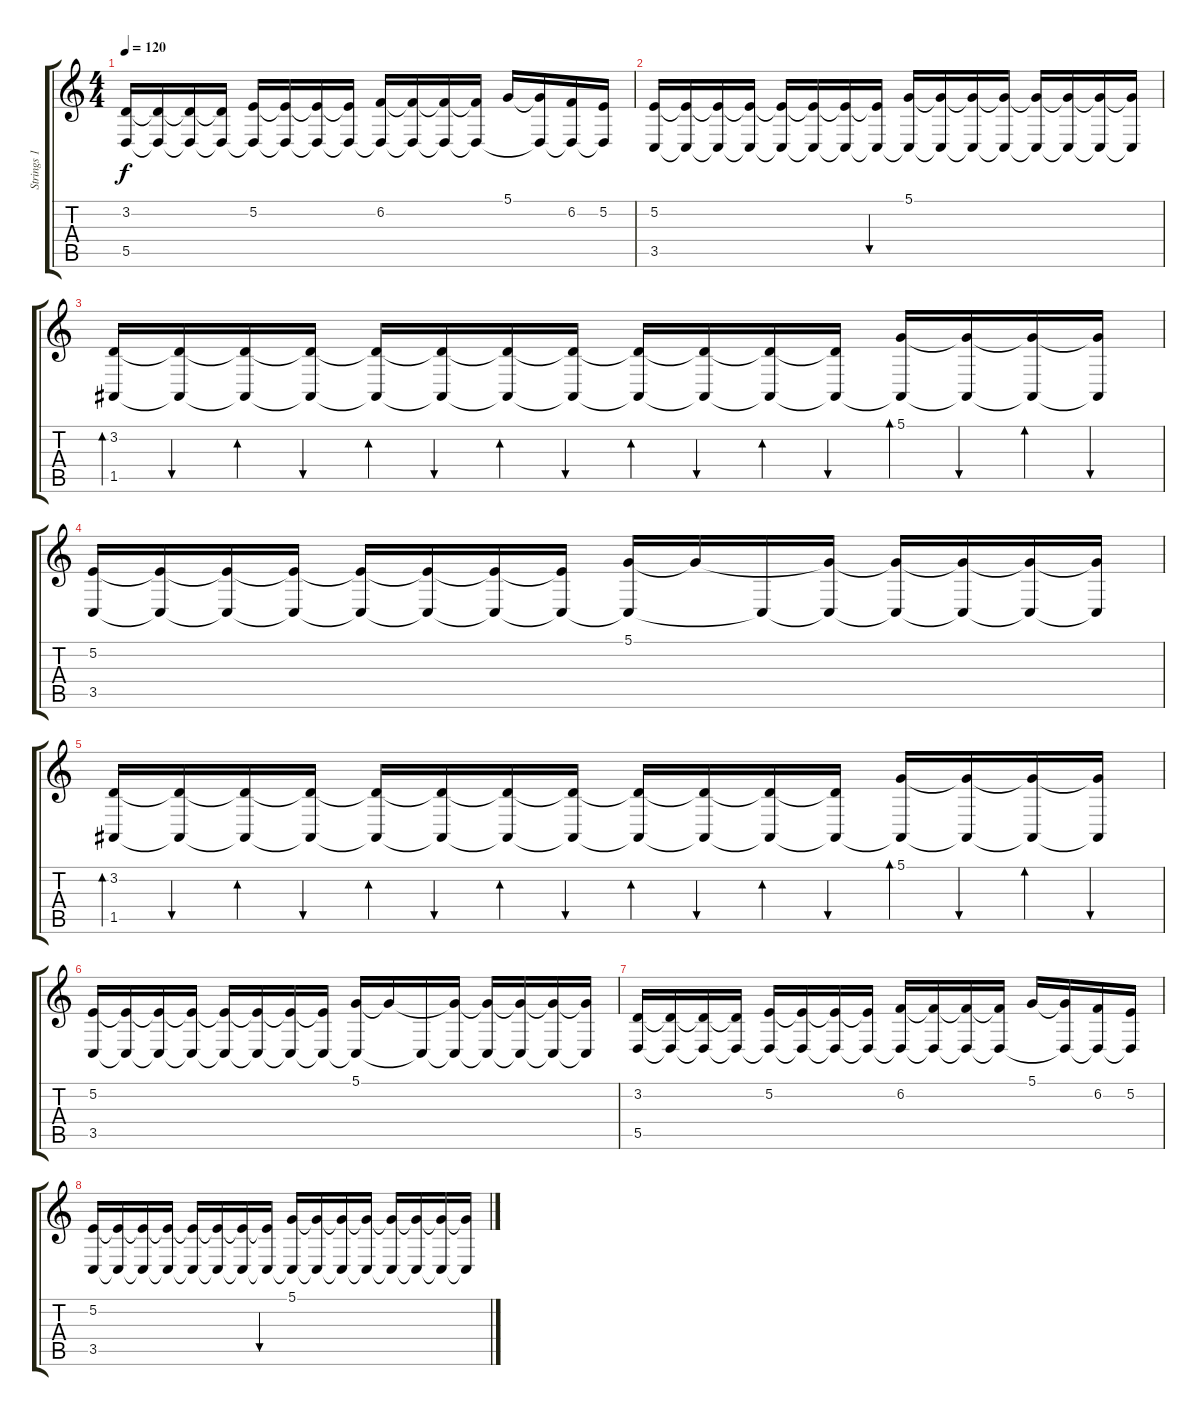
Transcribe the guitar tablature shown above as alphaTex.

\track ("Strings 1" "Strings 1") {instrument stringensemble1}
\staff {score tabs}
\tuning (D4 B3 D3 D3 A2 D2) {hide}
\ts (4 4)
\tempo 120
\clef g2
\ks c
(3.2 5.5).16{dy f volume 14} (3.2{t} 5.5{t}).16 (3.2{t} 5.5{t}).16 (3.2{t} 5.5{t}).16 (5.2 5.5{t}).16 (5.2{t} 5.5{t}).16 (5.2{t} 5.5{t}).16 (5.2{t} 5.5{t}).16 (6.2 5.5{t}).16 (6.2{t} 5.5{t}).16 (6.2{t} 5.5{t}).16 (6.2{t} 5.5{t}).16 5.1.16 (5.1{t} 5.5{t}).16 (6.2 5.5{t}).16 (5.2 5.5{t}).16 |
(5.2 3.5).16 (5.2{t} 3.5{t}).16 (5.2{t} 3.5{t}).16 (5.2{t} 3.5{t}).16 (5.2{t} 3.5{t}).16 (5.2{t} 3.5{t}).16 (5.2{t} 3.5{t}).16 (5.2{t} 3.5{t}).16{bu 60} (5.1 3.5{t}).16 (5.1{t} 3.5{t}).16 (5.1{t} 3.5{t}).16 (5.1{t} 3.5{t}).16 (5.1{t} 3.5{t}).16 (5.1{t} 3.5{t}).16 (5.1{t} 3.5{t}).16 (5.1{t} 3.5{t}).16 |
(3.2 1.5).16{bd 60} (3.2{t} 1.5{t}).16{bu 60} (3.2{t} 1.5{t}).16{bd 60} (3.2{t} 1.5{t}).16{bu 60} (3.2{t} 1.5{t}).16{bd 60} (3.2{t} 1.5{t}).16{bu 60} (3.2{t} 1.5{t}).16{bd 60} (3.2{t} 1.5{t}).16{bu 60} (3.2{t} 1.5{t}).16{bd 60} (3.2{t} 1.5{t}).16{bu 60} (3.2{t} 1.5{t}).16{bd 60} (3.2{t} 1.5{t}).16{bu 60} (5.1 1.5{t}).16{bd 60} (5.1{t} 1.5{t}).16{bu 60} (5.1{t} 1.5{t}).16{bd 60} (5.1{t} 1.5{t}).16{bu 60} |
(5.2 3.5).16 (5.2{t} 3.5{t}).16 (5.2{t} 3.5{t}).16 (5.2{t} 3.5{t}).16 (5.2{t} 3.5{t}).16 (5.2{t} 3.5{t}).16 (5.2{t} 3.5{t}).16 (5.2{t} 3.5{t}).16 (5.1 3.5{t}).16 5.1{t}.16 3.5{t}.16 (5.1{t} 3.5{t}).16 (5.1{t} 3.5{t}).16 (5.1{t} 3.5{t}).16 (5.1{t} 3.5{t}).16 (5.1{t} 3.5{t}).16 |
(3.2 1.5).16{bd 60} (3.2{t} 1.5{t}).16{bu 60} (3.2{t} 1.5{t}).16{bd 60} (3.2{t} 1.5{t}).16{bu 60} (3.2{t} 1.5{t}).16{bd 60} (3.2{t} 1.5{t}).16{bu 60} (3.2{t} 1.5{t}).16{bd 60} (3.2{t} 1.5{t}).16{bu 60} (3.2{t} 1.5{t}).16{bd 60} (3.2{t} 1.5{t}).16{bu 60} (3.2{t} 1.5{t}).16{bd 60} (3.2{t} 1.5{t}).16{bu 60} (5.1 1.5{t}).16{bd 60} (5.1{t} 1.5{t}).16{bu 60} (5.1{t} 1.5{t}).16{bd 60} (5.1{t} 1.5{t}).16{bu 60} |
(5.2 3.5).16 (5.2{t} 3.5{t}).16 (5.2{t} 3.5{t}).16 (5.2{t} 3.5{t}).16 (5.2{t} 3.5{t}).16 (5.2{t} 3.5{t}).16 (5.2{t} 3.5{t}).16 (5.2{t} 3.5{t}).16 (5.1 3.5{t}).16 5.1{t}.16 3.5{t}.16 (5.1{t} 3.5{t}).16 (5.1{t} 3.5{t}).16 (5.1{t} 3.5{t}).16 (5.1{t} 3.5{t}).16 (5.1{t} 3.5{t}).16 |
(3.2 5.5).16{volume 15} (3.2{t} 5.5{t}).16 (3.2{t} 5.5{t}).16 (3.2{t} 5.5{t}).16 (5.2 5.5{t}).16 (5.2{t} 5.5{t}).16 (5.2{t} 5.5{t}).16 (5.2{t} 5.5{t}).16 (6.2 5.5{t}).16 (6.2{t} 5.5{t}).16 (6.2{t} 5.5{t}).16 (6.2{t} 5.5{t}).16 5.1.16 (5.1{t} 5.5{t}).16 (6.2 5.5{t}).16 (5.2 5.5{t}).16 |
(5.2 3.5).16 (5.2{t} 3.5{t}).16 (5.2{t} 3.5{t}).16 (5.2{t} 3.5{t}).16 (5.2{t} 3.5{t}).16 (5.2{t} 3.5{t}).16 (5.2{t} 3.5{t}).16 (5.2{t} 3.5{t}).16{bu 60} (5.1 3.5{t}).16 (5.1{t} 3.5{t}).16 (5.1{t} 3.5{t}).16 (5.1{t} 3.5{t}).16 (5.1{t} 3.5{t}).16 (5.1{t} 3.5{t}).16 (5.1{t} 3.5{t}).16 (5.1{t} 3.5{t}).16
